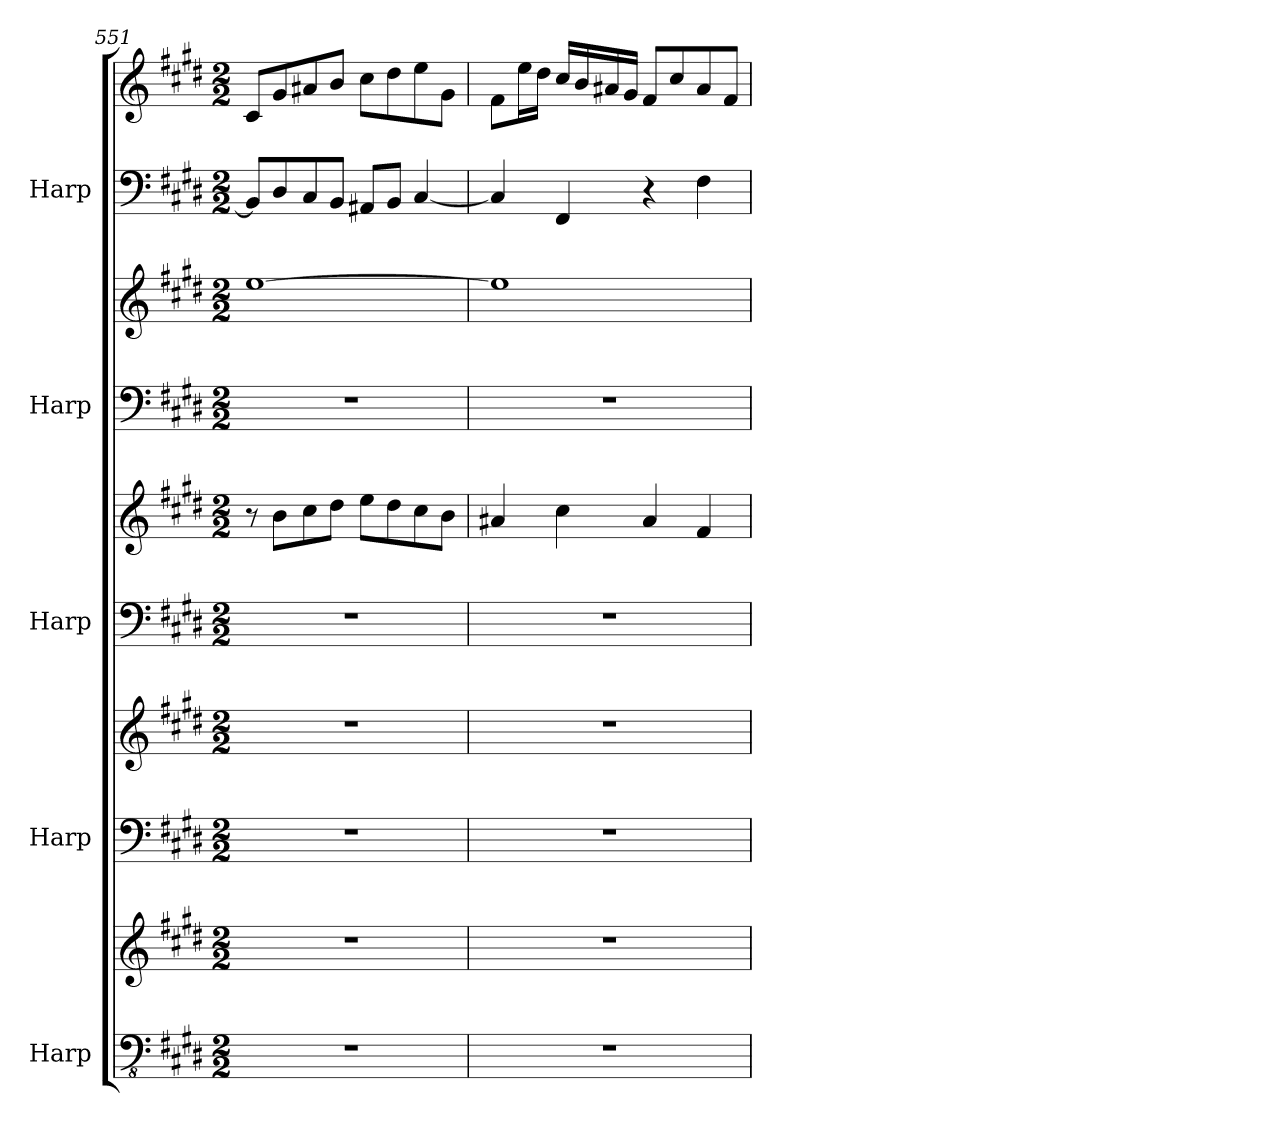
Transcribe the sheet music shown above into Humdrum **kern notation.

**kern	**kern	**kern	**kern	**kern	**kern	**kern	**kern	**kern	**kern
*part5	*part5	*part4	*part4	*part3	*part3	*part2	*part2	*part1	*part1
*staff10	*staff9	*staff8	*staff7	*staff6	*staff5	*staff4	*staff3	*staff2	*staff1
*I"Harp	*	*I"Harp	*	*I"Harp	*	*I"Harp	*	*I"Harp	*
*I'Hp	*	*I'Hp	*	*I'Hp	*	*I'Hp	*	*I'Hp	*
*clefFv4	*clefG2	*clefF4	*clefG2	*clefF4	*clefG2	*clefF4	*clefG2	*clefF4	*clefG2
*k[f#c#g#d#]	*k[f#c#g#d#]	*k[f#c#g#d#]	*k[f#c#g#d#]	*k[f#c#g#d#]	*k[f#c#g#d#]	*k[f#c#g#d#]	*k[f#c#g#d#]	*k[f#c#g#d#]	*k[f#c#g#d#]
*M2/2	*M2/2	*M2/2	*M2/2	*M2/2	*M2/2	*M2/2	*M2/2	*M2/2	*M2/2
=551	=551	=551	=551	=551	=551	=551	=551	=551	=551
1r	1r	1r	1r	1r	8r	1r	[1ee	8BB/L]	8c#/L
.	.	.	.	.	8b\L	.	.	8D#/	8g#/
.	.	.	.	.	8cc#\	.	.	8C#/	8a#X/
.	.	.	.	.	8dd#\J	.	.	8BB/J	8b/J
.	.	.	.	.	8ee\L	.	.	8AA#X/L	8cc#\L
.	.	.	.	.	8dd#\	.	.	8BB/J	8dd#\
.	.	.	.	.	8cc#\	.	.	[4C#/	8ee\
.	.	.	.	.	8b\J	.	.	.	8g#\J
=552	=552	=552	=552	=552	=552	=552	=552	=552	=552
1r	1r	1r	1r	1r	4a#X/	1r	1ee]	4C#/]	8f#\L
.	.	.	.	.	.	.	.	.	16ee\L
.	.	.	.	.	.	.	.	.	16dd#\JJ
.	.	.	.	.	4cc#\	.	.	4FF#/	16cc#/LL
.	.	.	.	.	.	.	.	.	16b/
.	.	.	.	.	.	.	.	.	16a#X/
.	.	.	.	.	.	.	.	.	16g#/JJ
.	.	.	.	.	4a#/	.	.	4r	8f#/L
.	.	.	.	.	.	.	.	.	8cc#/
.	.	.	.	.	4f#/	.	.	4F#\	8a#/
.	.	.	.	.	.	.	.	.	8f#/J
=	=	=	=	=	=	=	=	=	=
*-	*-	*-	*-	*-	*-	*-	*-	*-	*-
